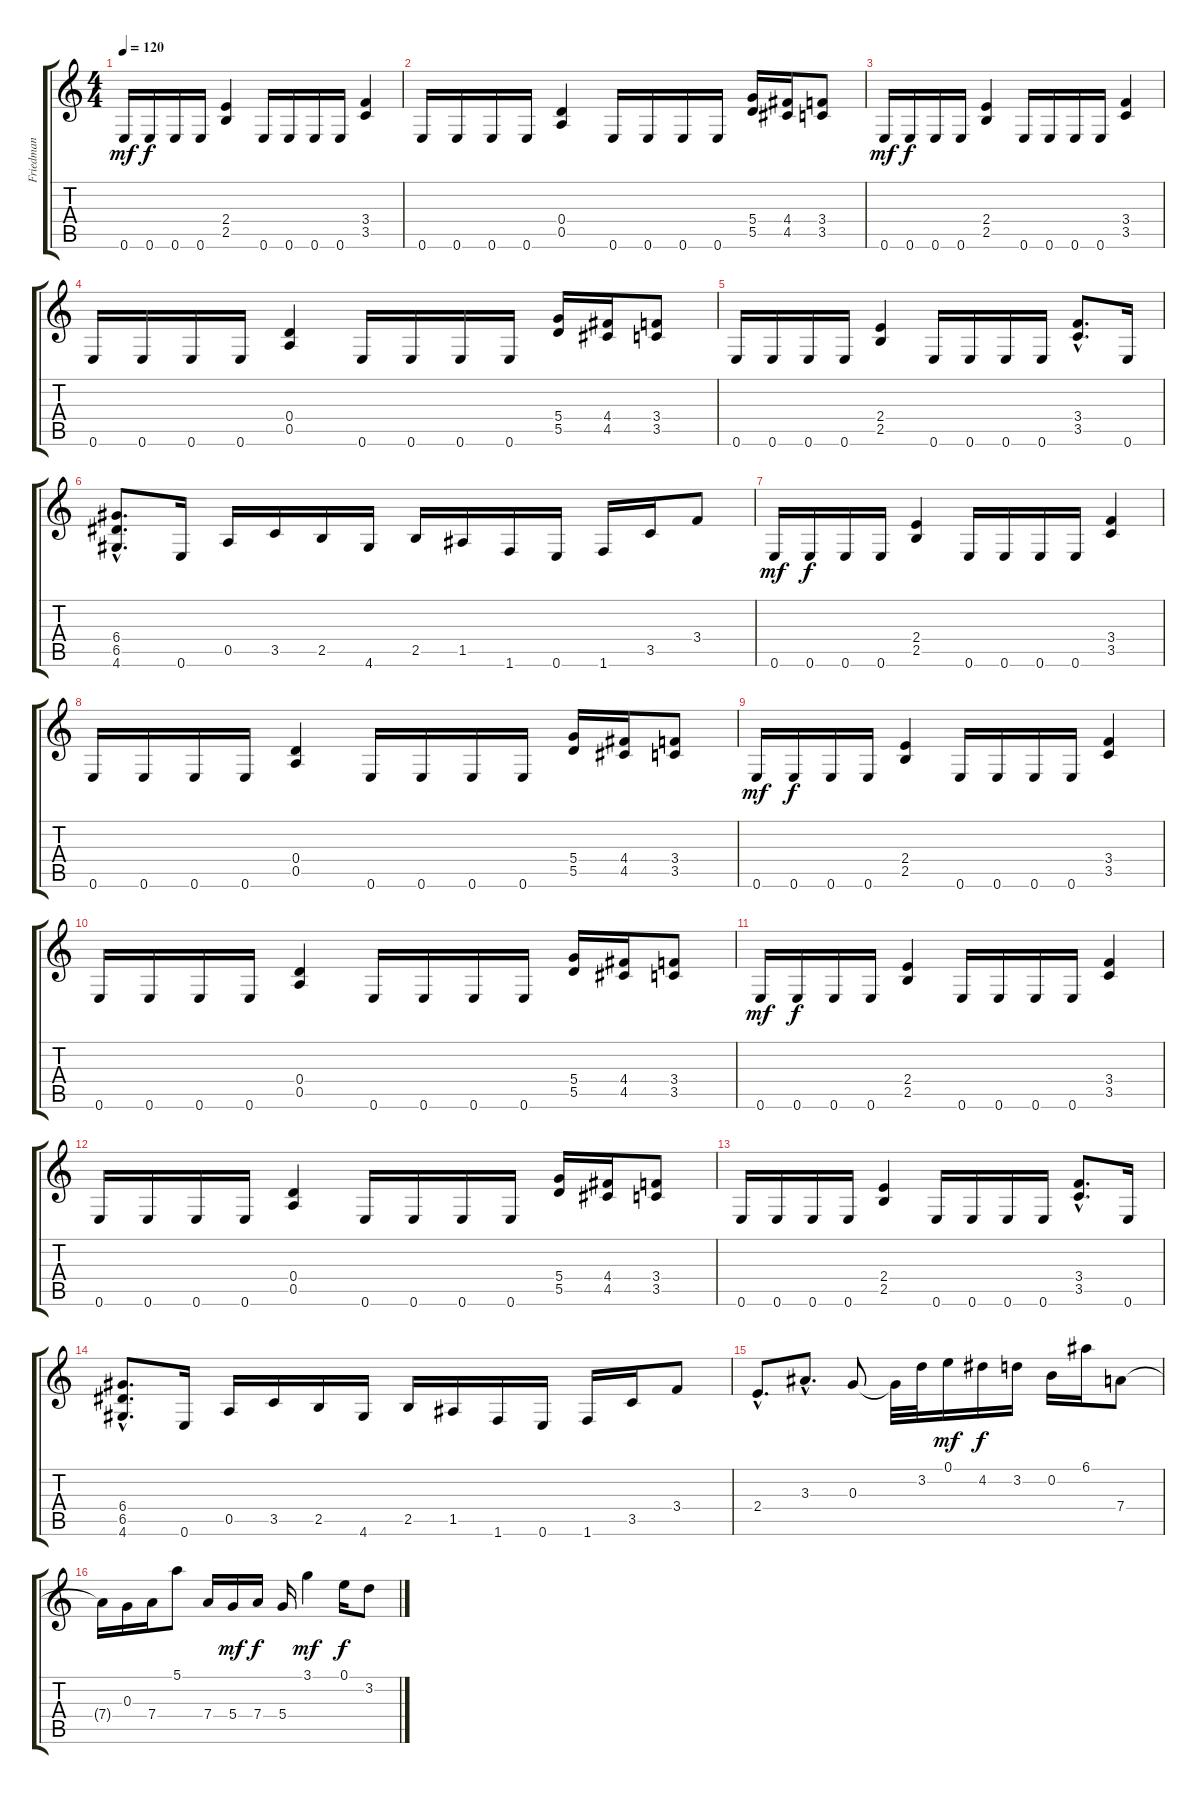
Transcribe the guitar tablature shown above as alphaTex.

\track ("Friedman" "Friedman") {instrument distortionguitar}
\staff {score tabs}
\tuning (E4 B3 G3 D3 A2 E2) {hide}
\ts (4 4)
\tempo 120
\clef g2
\ks c
0.6.16{dy mf} 0.6.16{dy f} 0.6.16 0.6.16 (2.4 2.5).4 0.6.16 0.6.16 0.6.16 0.6.16 (3.4 3.5).4 |
0.6.16 0.6.16 0.6.16 0.6.16 (0.4 0.5).4 0.6.16 0.6.16 0.6.16 0.6.16 (5.4 5.5).16 (4.4 4.5).16 (3.4 3.5).8 |
0.6.16{dy mf} 0.6.16{dy f} 0.6.16 0.6.16 (2.4 2.5).4 0.6.16 0.6.16 0.6.16 0.6.16 (3.4 3.5).4 |
0.6.16 0.6.16 0.6.16 0.6.16 (0.4 0.5).4 0.6.16 0.6.16 0.6.16 0.6.16 (5.4 5.5).16 (4.4 4.5).16 (3.4 3.5).8 |
0.6.16 0.6.16 0.6.16 0.6.16 (2.4 2.5).4 0.6.16 0.6.16 0.6.16 0.6.16 (3.4{hac} 3.5{hac}).8{d} 0.6.16 |
(6.4{hac} 6.5{hac} 4.6{hac}).8{d} 0.6.16 0.5.16 3.5.16 2.5.16 4.6.16 2.5.16 1.5.16 1.6.16 0.6.16 1.6.16 3.5.16 3.4.8 |
0.6.16{dy mf} 0.6.16{dy f} 0.6.16 0.6.16 (2.4 2.5).4 0.6.16 0.6.16 0.6.16 0.6.16 (3.4 3.5).4 |
0.6.16 0.6.16 0.6.16 0.6.16 (0.4 0.5).4 0.6.16 0.6.16 0.6.16 0.6.16 (5.4 5.5).16 (4.4 4.5).16 (3.4 3.5).8 |
0.6.16{dy mf} 0.6.16{dy f} 0.6.16 0.6.16 (2.4 2.5).4 0.6.16 0.6.16 0.6.16 0.6.16 (3.4 3.5).4 |
0.6.16 0.6.16 0.6.16 0.6.16 (0.4 0.5).4 0.6.16 0.6.16 0.6.16 0.6.16 (5.4 5.5).16 (4.4 4.5).16 (3.4 3.5).8 |
0.6.16{dy mf} 0.6.16{dy f} 0.6.16 0.6.16 (2.4 2.5).4 0.6.16 0.6.16 0.6.16 0.6.16 (3.4 3.5).4 |
0.6.16 0.6.16 0.6.16 0.6.16 (0.4 0.5).4 0.6.16 0.6.16 0.6.16 0.6.16 (5.4 5.5).16 (4.4 4.5).16 (3.4 3.5).8 |
0.6.16 0.6.16 0.6.16 0.6.16 (2.4 2.5).4 0.6.16 0.6.16 0.6.16 0.6.16 (3.4{hac} 3.5{hac}).8{d} 0.6.16 |
(6.4{hac} 6.5{hac} 4.6{hac}).8{d} 0.6.16 0.5.16 3.5.16 2.5.16 4.6.16 2.5.16 1.5.16 1.6.16 0.6.16 1.6.16 3.5.16 3.4.8 |
2.4{hac}.8{d} 3.3{hac}.8{d} 0.3.8 0.3{t}.32 3.2.32 0.1.16{dy mf} 4.2.16{dy f} 3.2.16 0.2.16 6.1.16 7.4.8 |
7.4{t}.16 0.3.16 7.4.16 5.1.8 7.4.16 5.4.16{dy mf} 7.4.16{dy f} 5.4.16 3.1.4{dy mf} 0.1.16{dy f} 3.2.8
